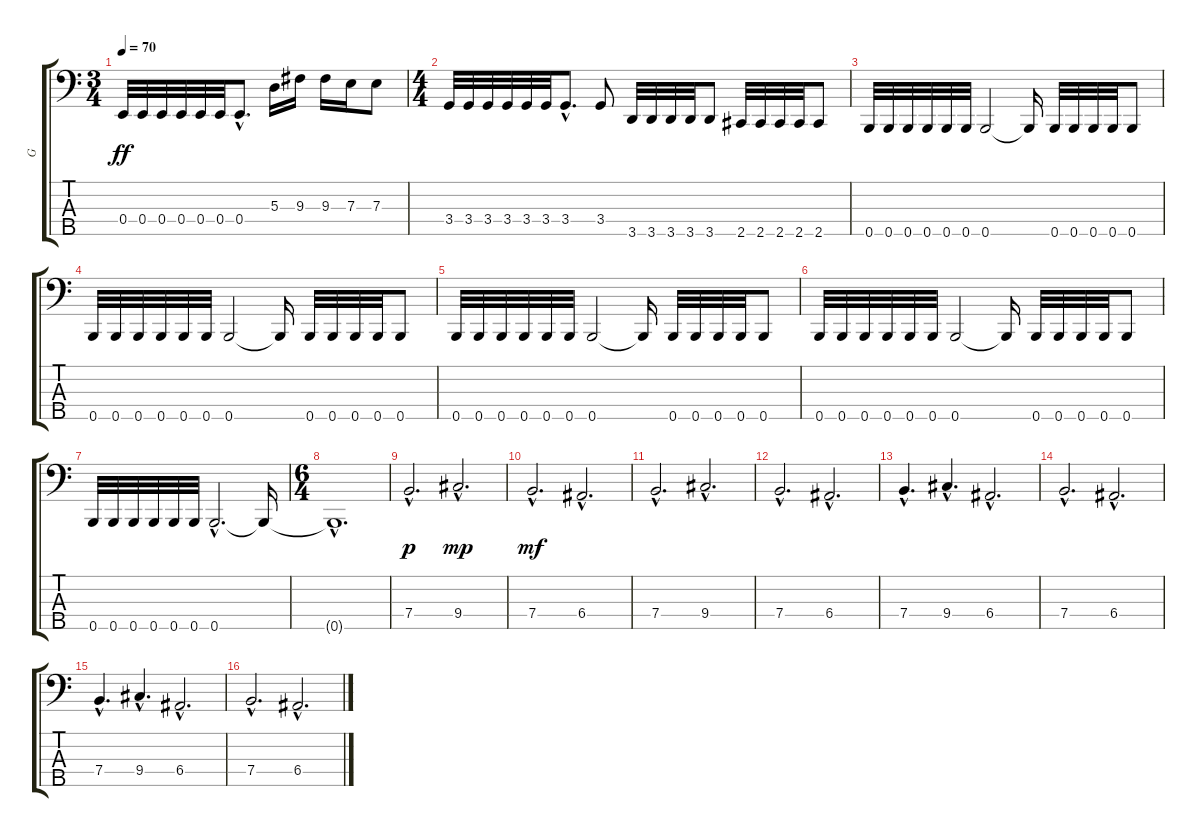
\track ("G" "G") {instrument electricbassfinger}
\staff {score tabs}
\tuning (G2 D2 A1 E1 B0) {hide}
\ts (3 4)
\tempo 70
\clef f4
\ks c
0.4.32{dy ff} 0.4.32 0.4.32 0.4.32 0.4.32 0.4.32 0.4{hac}.8{d} 5.3.16 9.3.16 9.3.16 7.3.16 7.3.8 |
\ts (4 4)
3.4.32 3.4.32 3.4.32 3.4.32 3.4.32 3.4.32 3.4{hac}.8{d} 3.4.8 3.5.32 3.5.32 3.5.32 3.5.32 3.5.8 2.5.32 2.5.32 2.5.32 2.5.32 2.5.8 |
0.5.32 0.5.32 0.5.32 0.5.32 0.5.32 0.5.32 0.5.2 0.5{t}.16 0.5.32 0.5.32 0.5.32 0.5.32 0.5.8 |
0.5.32 0.5.32 0.5.32 0.5.32 0.5.32 0.5.32 0.5.2 0.5{t}.16 0.5.32 0.5.32 0.5.32 0.5.32 0.5.8 |
0.5.32 0.5.32 0.5.32 0.5.32 0.5.32 0.5.32 0.5.2 0.5{t}.16 0.5.32 0.5.32 0.5.32 0.5.32 0.5.8 |
0.5.32 0.5.32 0.5.32 0.5.32 0.5.32 0.5.32 0.5.2 0.5{t}.16 0.5.32 0.5.32 0.5.32 0.5.32 0.5.8 |
0.5.32 0.5.32 0.5.32 0.5.32 0.5.32 0.5.32 0.5{hac}.2{d} 0.5{t}.16 |
\ts (6 4)
\section ("" " ")
0.5{hac t}.1{d} |
7.4{hac}.2{d dy p} 9.4{hac}.2{d dy mp} |
7.4{hac}.2{d dy mf} 6.4{hac}.2{d} |
7.4{hac}.2{d} 9.4{hac}.2{d} |
7.4{hac}.2{d} 6.4{hac}.2{d} |
7.4{hac}.4{d} 9.4{hac}.4{d} 6.4{hac}.2{d} |
7.4{hac}.2{d} 6.4{hac}.2{d} |
7.4{hac}.4{d} 9.4{hac}.4{d} 6.4{hac}.2{d} |
\section ("" " ")
7.4{hac}.2{d} 6.4{hac}.2{d}
